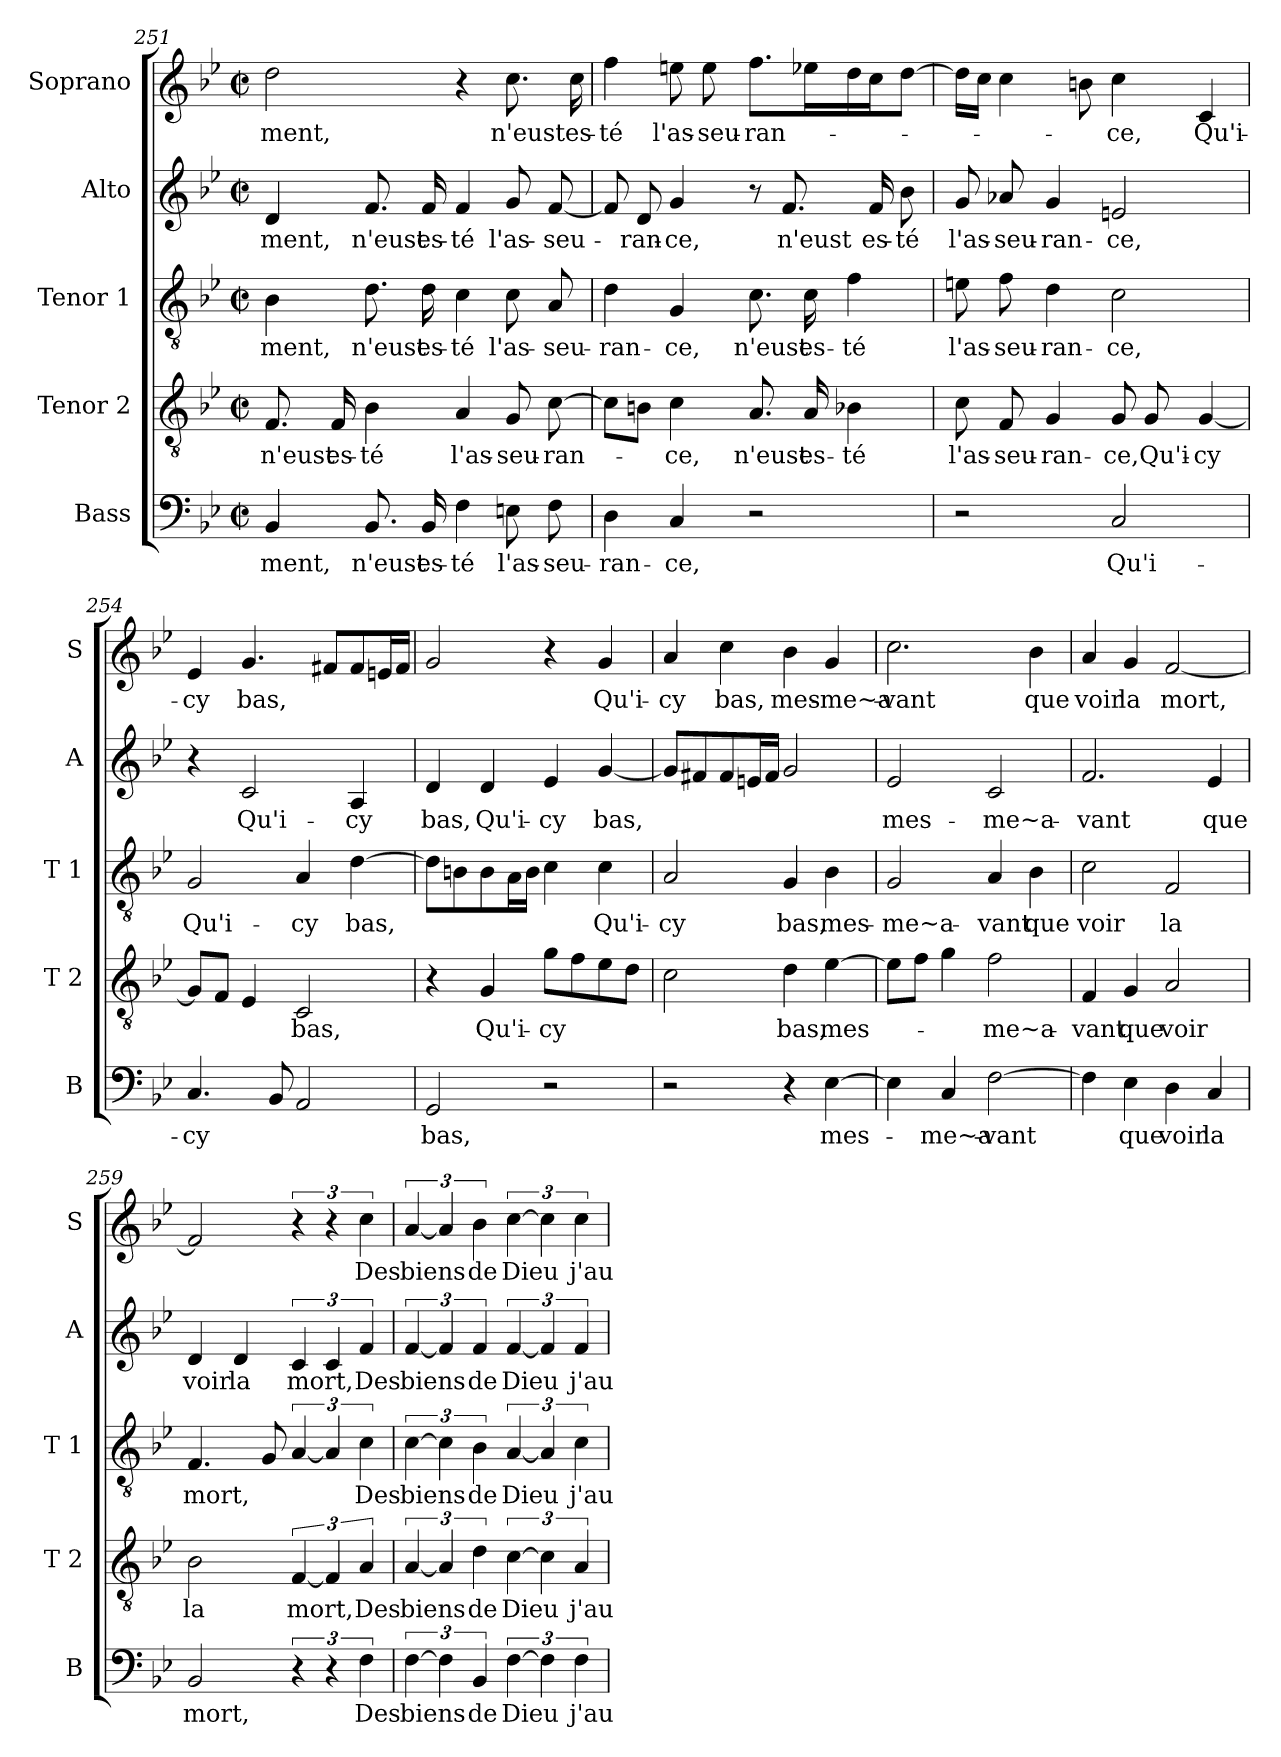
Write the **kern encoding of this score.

**kern	**text	**kern	**text	**kern	**text	**kern	**text	**kern	**text
*part5	*part5	*part4	*part4	*part3	*part3	*part2	*part2	*part1	*part1
*staff5	*staff5	*staff4	*staff4	*staff3	*staff3	*staff2	*staff2	*staff1	*staff1
*I"Bass	*	*I"Tenor 2	*	*I"Tenor 1	*	*I"Alto	*	*I"Soprano	*
*I'B	*	*I'T 2	*	*I'T 1	*	*I'A	*	*I'S	*
*clefF4	*	*clefGv2	*	*clefGv2	*	*clefG2	*	*clefG2	*
*k[b-e-]	*	*k[b-e-]	*	*k[b-e-]	*	*k[b-e-]	*	*k[b-e-]	*
*B-:	*	*B-:	*	*B-:	*	*B-:	*	*B-:	*
*M2/2	*	*M2/2	*	*M2/2	*	*M2/2	*	*M2/2	*
*met(c|)	*	*met(c|)	*	*met(c|)	*	*met(c|)	*	*met(c|)	*
=251	=251	=251	=251	=251	=251	=251	=251	=251	=251
!	!LO:LY:b	!	!LO:LY:b	!	!LO:LY:b	!	!LO:LY:b	!	!LO:LY:b
4BB-/	-ment,	8.F/	n'eust	4B-\	-ment,	4d/	-ment,	2dd\	-ment,
!	!	!	!LO:LY:b	!	!	!	!	!	!
.	.	16F/	es-	.	.	.	.	.	.
!	!LO:LY:b	!	!LO:LY:b	!	!LO:LY:b	!	!LO:LY:b	!	!
8.BB-/	n'eust	4B-\	-té	8.d\	n'eust	8.f/	n'eust	.	.
!	!LO:LY:b	!	!	!	!LO:LY:b	!	!LO:LY:b	!	!
16BB-/	es-	.	.	16d\	es-	16f/	es-	.	.
!	!LO:LY:b	!	!LO:LY:b	!	!LO:LY:b	!	!LO:LY:b	!	!
4F\	-té	4A/	l'as-	4c\	-té	4f/	-té	4r	.
!	!LO:LY:b	!	!LO:LY:b	!	!LO:LY:b	!	!LO:LY:b	!	!LO:LY:b
8En\	l'as-	8G/	-seu-	8c\	l'as-	8g/	l'as-	8.cc\	n'eust
!	!LO:LY:b	!	!LO:LY:b	!	!LO:LY:b	!	!LO:LY:b	!	!
8F\	-seu-	[8c\	-ran-	8A/	-seu-	[8f/	-seu-	.	.
!	!	!	!	!	!	!	!	!	!LO:LY:b
.	.	.	.	.	.	.	.	16cc\	es-
!!LO:LB:g=z
=252	=252	=252	=252	=252	=252	=252	=252	=252	=252
!	!LO:LY:b	!	!	!	!LO:LY:b	!	!	!	!LO:LY:b
4D\	-ran-	8c\L]	.	4d\	-ran-	8f/]	.	4ff\	-té
!	!	!	!	!	!	!	!LO:LY:b	!	!
.	.	8Bn\J	.	.	.	8d/	-ran-	.	.
!	!LO:LY:b	!	!LO:LY:b	!	!LO:LY:b	!	!LO:LY:b	!	!LO:LY:b
4C/	-ce,	4c\	-ce,	4G/	-ce,	4g/	-ce,	8een\	l'as-
!	!	!	!	!	!	!	!	!	!LO:LY:b
.	.	.	.	.	.	.	.	8ee\	-seu-
!	!	!	!LO:LY:b	!	!LO:LY:b	!	!	!	!LO:LY:b
2r	.	8.A/	n'eust	8.c\	n'eust	8r	.	8.ff\L	-ran-
!	!	!	!	!	!	!	!LO:LY:b	!	!
.	.	.	.	.	.	8.f/	n'eust	.	.
!	!	!	!LO:LY:b	!	!LO:LY:b	!	!	!	!
.	.	16A/	es-	16c\	es-	.	.	16ee-X\L	.
!	!	!	!LO:LY:b	!	!LO:LY:b	!	!	!	!
.	.	4B-X\	-té	4f\	-té	.	.	16dd\	.
!	!	!	!	!	!	!	!LO:LY:b	!	!
.	.	.	.	.	.	16f/	es-	16cc\J	.
!	!	!	!	!	!	!	!LO:LY:b	!	!
.	.	.	.	.	.	8b-\	-té	[8dd\J	.
=253	=253	=253	=253	=253	=253	=253	=253	=253	=253
!	!	!	!LO:LY:b	!	!LO:LY:b	!	!LO:LY:b	!	!
2r	.	8c\	l'as-	8en\	l'as-	8g/	l'as-	16dd\LL]	.
.	.	.	.	.	.	.	.	16cc\JJ	.
!	!	!	!LO:LY:b	!	!LO:LY:b	!	!LO:LY:b	!	!
.	.	8F/	-seu-	8f\	-seu-	8a-X/	-seu-	4cc\	.
!	!	!	!LO:LY:b	!	!LO:LY:b	!	!LO:LY:b	!	!
.	.	4G/	-ran-	4d\	-ran-	4g/	-ran-	.	.
.	.	.	.	.	.	.	.	8bn\	.
!	!LO:LY:b	!	!LO:LY:b	!	!LO:LY:b	!	!LO:LY:b	!	!LO:LY:b
2C/	Qu'i-	8G/	-ce,	2c\	-ce,	2en/	-ce,	4cc\	-ce,
!	!	!	!LO:LY:b	!	!	!	!	!	!
.	.	8G/	Qu'i-	.	.	.	.	.	.
!	!	!	!LO:LY:b	!	!	!	!	!	!LO:LY:b
.	.	[4G/	-cy	.	.	.	.	4c/	Qu'i-
=254	=254	=254	=254	=254	=254	=254	=254	=254	=254
!	!LO:LY:b	!	!	!	!LO:LY:b	!	!	!	!LO:LY:b
4.C/	-cy	8G/L]	.	2G/	Qu'i-	4r	.	4e-/	-cy
.	.	8F/J	.	.	.	.	.	.	.
!	!	!	!	!	!	!	!LO:LY:b	!	!LO:LY:b
.	.	4E-/	.	.	.	2c/	Qu'i-	4.g/	bas,
8BB-/	.	.	.	.	.	.	.	.	.
!	!	!	!LO:LY:b	!	!LO:LY:b	!	!	!	!
2AA/	.	2C/	bas,	4A/	-cy	.	.	.	.
.	.	.	.	.	.	.	.	8f#X/L	.
!	!	!	!	!	!LO:LY:b	!	!LO:LY:b	!	!
.	.	.	.	[4d\	bas,	4A/	-cy	8f#/	.
.	.	.	.	.	.	.	.	16en/L	.
.	.	.	.	.	.	.	.	16f#/JJ	.
=255	=255	=255	=255	=255	=255	=255	=255	=255	=255
!	!LO:LY:b	!	!	!	!	!	!LO:LY:b	!	!
2GG/	bas,	4r	.	8d\L]	.	4d/	bas,	2g/	.
.	.	.	.	8Bn\	.	.	.	.	.
!	!	!	!LO:LY:b	!	!	!	!LO:LY:b	!	!
.	.	4G/	Qu'i-	8B\	.	4d/	Qu'i-	.	.
.	.	.	.	16A\L	.	.	.	.	.
.	.	.	.	16B\JJ	.	.	.	.	.
!	!	!	!LO:LY:b	!	!	!	!LO:LY:b	!	!
2r	.	8g\L	-cy	4c\	.	4e-/	-cy	4r	.
.	.	8f\	.	.	.	.	.	.	.
!	!	!	!	!	!LO:LY:b	!	!LO:LY:b	!	!LO:LY:b
.	.	8e-\	.	4c\	Qu'i-	[4g/	bas,	4g/	Qu'i-
.	.	8d\J	.	.	.	.	.	.	.
!!LO:LB:g=z
=256	=256	=256	=256	=256	=256	=256	=256	=256	=256
!	!	!	!	!	!LO:LY:b	!	!	!	!LO:LY:b
2r	.	2c\	.	2A/	-cy	8g/L]	.	4a/	-cy
.	.	.	.	.	.	8f#X/	.	.	.
!	!	!	!	!	!	!	!	!	!LO:LY:b
.	.	.	.	.	.	8f#/	.	4cc\	bas,
.	.	.	.	.	.	16en/L	.	.	.
.	.	.	.	.	.	16f#/JJ	.	.	.
!	!	!	!LO:LY:b	!	!LO:LY:b	!	!	!	!LO:LY:b
4r	.	4d\	bas,	4G/	bas,	2g/	.	4b-\	mes-
!	!LO:LY:b	!	!LO:LY:b	!	!LO:LY:b	!	!	!	!LO:LY:b
[4E-\	mes-	[4e-\	mes-	4B-\	mes-	.	.	4g/	-me~a-
=257	=257	=257	=257	=257	=257	=257	=257	=257	=257
!	!	!	!	!	!LO:LY:b	!	!LO:LY:b	!	!LO:LY:b
4E-\]	.	8e-\L]	.	2G/	-me~a-	2e-/	mes-	2.cc\	-vant
.	.	8f\J	.	.	.	.	.	.	.
!	!LO:LY:b	!	!	!	!	!	!	!	!
4C/	-me~a-	4g\	.	.	.	.	.	.	.
!	!LO:LY:b	!	!LO:LY:b	!	!LO:LY:b	!	!LO:LY:b	!	!
[2F\	-vant	2f\	-me~a-	4A/	-vant	2c/	-me~a-	.	.
!	!	!	!	!	!LO:LY:b	!	!	!	!LO:LY:b
.	.	.	.	4B-\	que	.	.	4b-\	que
=258	=258	=258	=258	=258	=258	=258	=258	=258	=258
!	!	!	!LO:LY:b	!	!LO:LY:b	!	!LO:LY:b	!	!LO:LY:b
4F\]	.	4F/	-vant	2c\	voir	2.f/	-vant	4a/	voir
!	!LO:LY:b	!	!LO:LY:b	!	!	!	!	!	!LO:LY:b
4E-\	que	4G/	que	.	.	.	.	4g/	la
!	!LO:LY:b	!	!LO:LY:b	!	!LO:LY:b	!	!	!	!LO:LY:b
4D\	voir	2A/	voir	2F/	la	.	.	[2f/	mort,
!	!LO:LY:b	!	!	!	!	!	!LO:LY:b	!	!
4C/	la	.	.	.	.	4e-/	que	.	.
=259	=259	=259	=259	=259	=259	=259	=259	=259	=259
!	!LO:LY:b	!	!LO:LY:b	!	!LO:LY:b	!	!LO:LY:b	!	!
2BB-/	mort,	2B-\	la	4.F/	mort,	4d/	voir	2f/]	.
!	!	!	!	!	!	!	!LO:LY:b	!	!
.	.	.	.	.	.	4d/	la	.	.
.	.	.	.	8G/	.	.	.	.	.
!	!	!	!LO:LY:b	!	!	!	!LO:LY:b	!	!
6r	.	[6F/	mort,	[6A/	.	6c/	mort,	6r	.
6r	.	6F/]	.	6A/]	.	6c/	.	6r	.
!	!LO:LY:b	!	!LO:LY:b	!	!LO:LY:b	!	!LO:LY:b	!	!LO:LY:b
6F\	Des	6A/	Des	6c\	Des	6f/	Des	6cc\	Des
=260	=260	=260	=260	=260	=260	=260	=260	=260	=260
!	!LO:LY:b	!	!LO:LY:b	!	!LO:LY:b	!	!LO:LY:b	!	!LO:LY:b
[6F\	biens	[6A/	biens	[6c\	biens	[6f/	biens	[6a/	biens
6F\]	.	6A/]	.	6c\]	.	6f/]	.	6a/]	.
!	!LO:LY:b	!	!LO:LY:b	!	!LO:LY:b	!	!LO:LY:b	!	!LO:LY:b
6BB-/	de	6d\	de	6B-\	de	6f/	de	6b-\	de
!	!LO:LY:b	!	!LO:LY:b	!	!LO:LY:b	!	!LO:LY:b	!	!LO:LY:b
[6F\	Dieu	[6c\	Dieu	[6A/	Dieu	[6f/	Dieu	[6cc\	Dieu
6F\]	.	6c\]	.	6A/]	.	6f/]	.	6cc\]	.
!	!LO:LY:b	!	!LO:LY:b	!	!LO:LY:b	!	!LO:LY:b	!	!LO:LY:b
6F\	j'au-	6A/	j'au-	6c\	j'au-	6f/	j'au-	6cc\	j'au-
=	=	=	=	=	=	=	=	=	=
*-	*-	*-	*-	*-	*-	*-	*-	*-	*-
